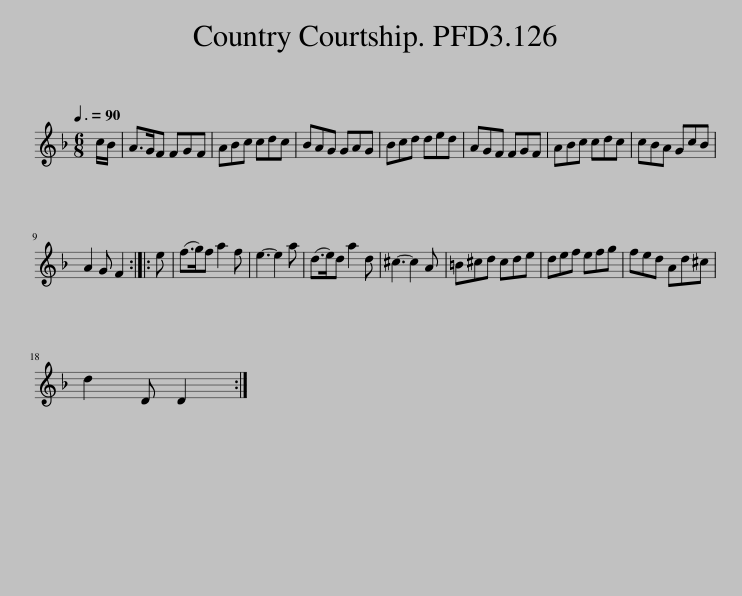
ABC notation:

X:1
L:1/8
Q:3/8=90
M:6/8
I:linebreak $
K:Dmin
V:1 treble
V:1
 c/B/ | A>GF FGF | ABc cdc | BAG GAG | Bcd ded | %5
 AGF FGF | ABc cdc | cBA GcB |$ A2 G F2 :: e | %10
 (f>g)f a2 f | e3- e2 a | (d>e)d a2 d | ^c3- c2 A | =B^cd cde | %15
 def efg | fed Ad^c |$ d2 D D2 :| %18
